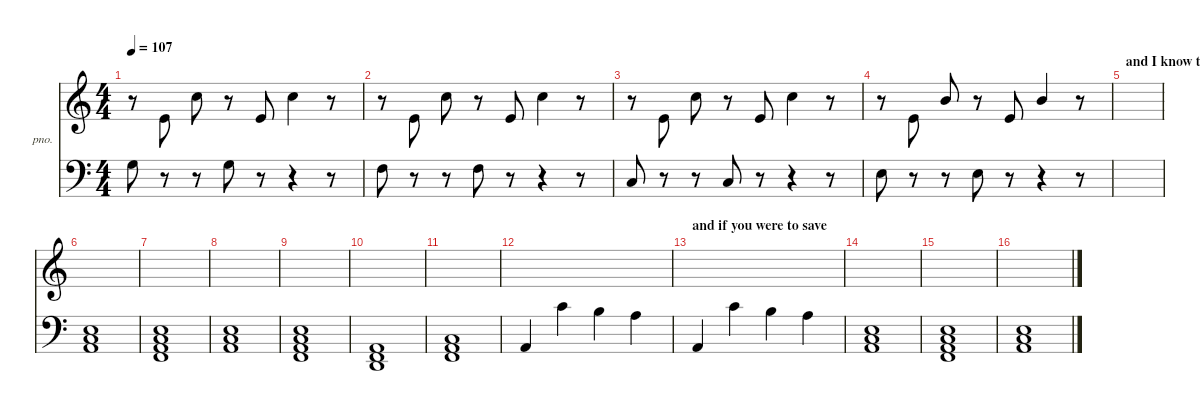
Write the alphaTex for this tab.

\defaultSystemsLayout 4
\hideDynamics
\bracketExtendMode nobrackets
\firstSystemTrackNameOrientation horizontal
\otherSystemsTrackNameOrientation horizontal
\track ("Acoustic Piano" "pno.") {solo instrument acousticgrandpiano}
\staff {score}
\tuning (E4 B3 G3 D3 A2 E2)
\ts (4 4)
\tempo 107
\clef g2
\ks aminor
r.8{dy f beam Down} 5.2.8{beam Up} 8.1.8{beam Down} r.8{beam Down} 5.2.8{beam Up} 8.1.4{beam Down} r.8{beam Down} |
r.8{beam Down} 5.2.8{beam Up} 8.1.8{beam Down} r.8{beam Down} 5.2.8{beam Up} 8.1.4{beam Down} r.8{beam Down} |
r.8{beam Down} 5.2.8{beam Up} 8.1.8{beam Down} r.8{beam Down} 5.2.8{beam Up} 8.1.4{beam Down} r.8{beam Down} |
r.8{beam Down} 5.2.8{beam Up} 7.1.8{beam Up} r.8{beam Up} 5.2.8{beam Up} 7.1.4{beam Up} r.8{beam Up} |
\section ("" "and I know that")
|
|
|
|
|
|
|
|
\section ("" "and if you were to save")
|
|
|
\staff {score}
\tuning (G2 D2 A1 E1 B0)
\clef f4
\ottava regular
\simile none
\ks aminor
12.1.8{dy f beam Down} r.8{beam Down} r.8{beam Down} 12.1.8{beam Down} r.8{beam Down} r.4{beam Down} r.8{beam Down} |
10.1.8{beam Down} r.8{beam Down} r.8{beam Down} 10.1.8{beam Down} r.8{beam Down} r.4{beam Down} r.8{beam Down} |
5.1.8{beam Up} r.8{beam Up} r.8{beam Up} 5.1.8{beam Up} r.8{beam Up} r.4{beam Up} r.8{beam Up} |
9.1.8{beam Down} r.8{beam Down} r.8{beam Down} 9.1.8{beam Down} r.8{beam Down} r.4{beam Down} r.8{beam Down} |
|
(12.3 10.2 9.1).1{dy mf beam Up} |
(13.4 22.5 5.1 14.2).1{beam Up} |
(12.3 10.2 9.1).1{beam Up} |
(13.4 22.5 5.1 14.2).1{beam Up} |
(10.4 18.5 2.1).1{beam Up} |
(13.4 22.5 5.1).1{beam Up} |
12.3.4{beam Up} 22.2.4{beam Down} 21.2.4{beam Down} 19.2.4{beam Down} |
12.3.4{beam Up} 22.2.4{beam Down} 21.2.4{beam Down} 19.2.4{beam Down} |
(12.3 10.2 9.1).1{beam Up} |
(13.4 22.5 5.1 14.2).1{beam Up} |
(12.3 10.2 9.1).1{beam Up}
